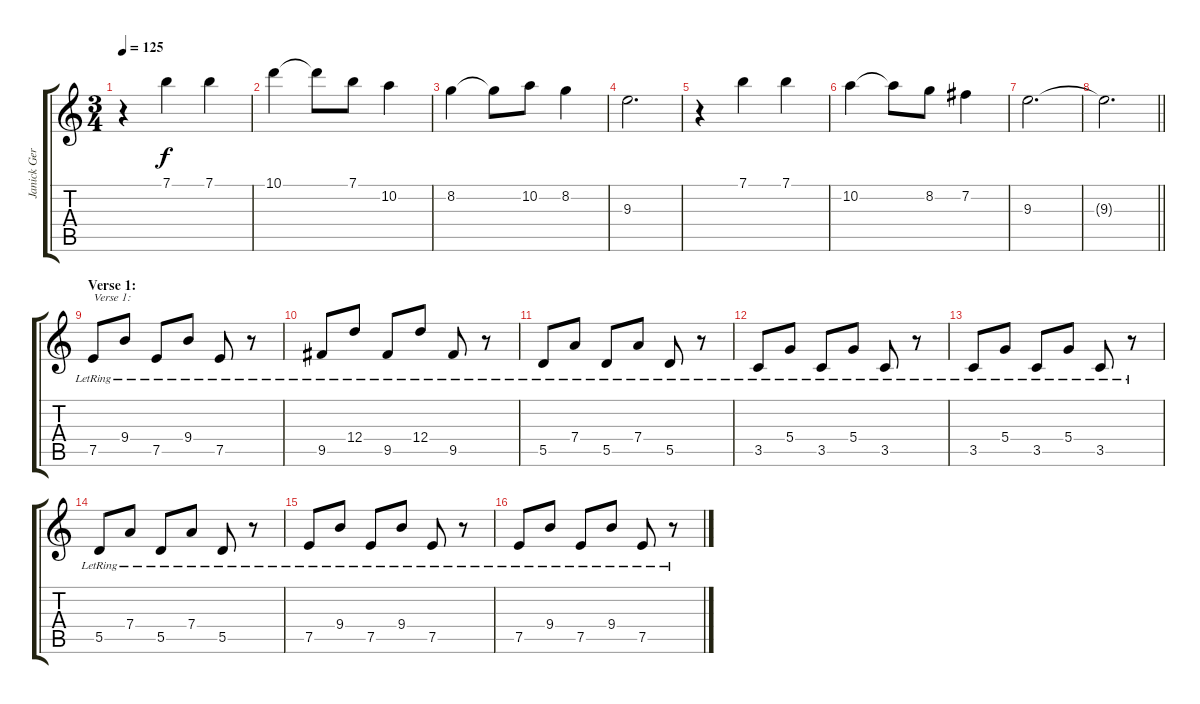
\track ("Janick Gers" "Janick Ger") {instrument distortionguitar}
\staff {score tabs}
\tuning (E4 B3 G3 D3 A2 E2) {hide}
\ts (3 4)
\tempo 125
\clef g2
\ks c
r.4{dy f} 7.1.4 7.1.4 |
10.1.4 10.1{t}.8 7.1.8 10.2.4 |
8.2.4 8.2{t}.8 10.2.8 8.2.4 |
9.3.2{d} |
r.4 7.1.4 7.1.4 |
10.2.4 10.2{t}.8 8.2.8 7.2.4 |
9.3.2{d} |
\barLineRight lightlight
9.3{t}.2{d} |
\section ("" "Verse 1:")
7.5{lr}.8{txt "Verse 1:" volume 10 instrument electricguitarclean} 9.4{lr}.8 7.5{lr}.8 9.4{lr}.8 7.5{lr}.8 r.8 |
9.5{lr}.8 12.4{lr}.8 9.5{lr}.8 12.4{lr}.8 9.5{lr}.8 r.8 |
5.5{lr}.8 7.4{lr}.8 5.5{lr}.8 7.4{lr}.8 5.5{lr}.8 r.8 |
3.5{lr}.8 5.4{lr}.8 3.5{lr}.8 5.4{lr}.8 3.5{lr}.8 r.8 |
3.5{lr}.8 5.4{lr}.8 3.5{lr}.8 5.4{lr}.8 3.5{lr}.8 r.8 |
5.5{lr}.8 7.4{lr}.8 5.5{lr}.8 7.4{lr}.8 5.5{lr}.8 r.8 |
7.5{lr}.8 9.4{lr}.8 7.5{lr}.8 9.4{lr}.8 7.5{lr}.8 r.8 |
7.5{lr}.8 9.4{lr}.8 7.5{lr}.8 9.4{lr}.8 7.5{lr}.8 r.8
